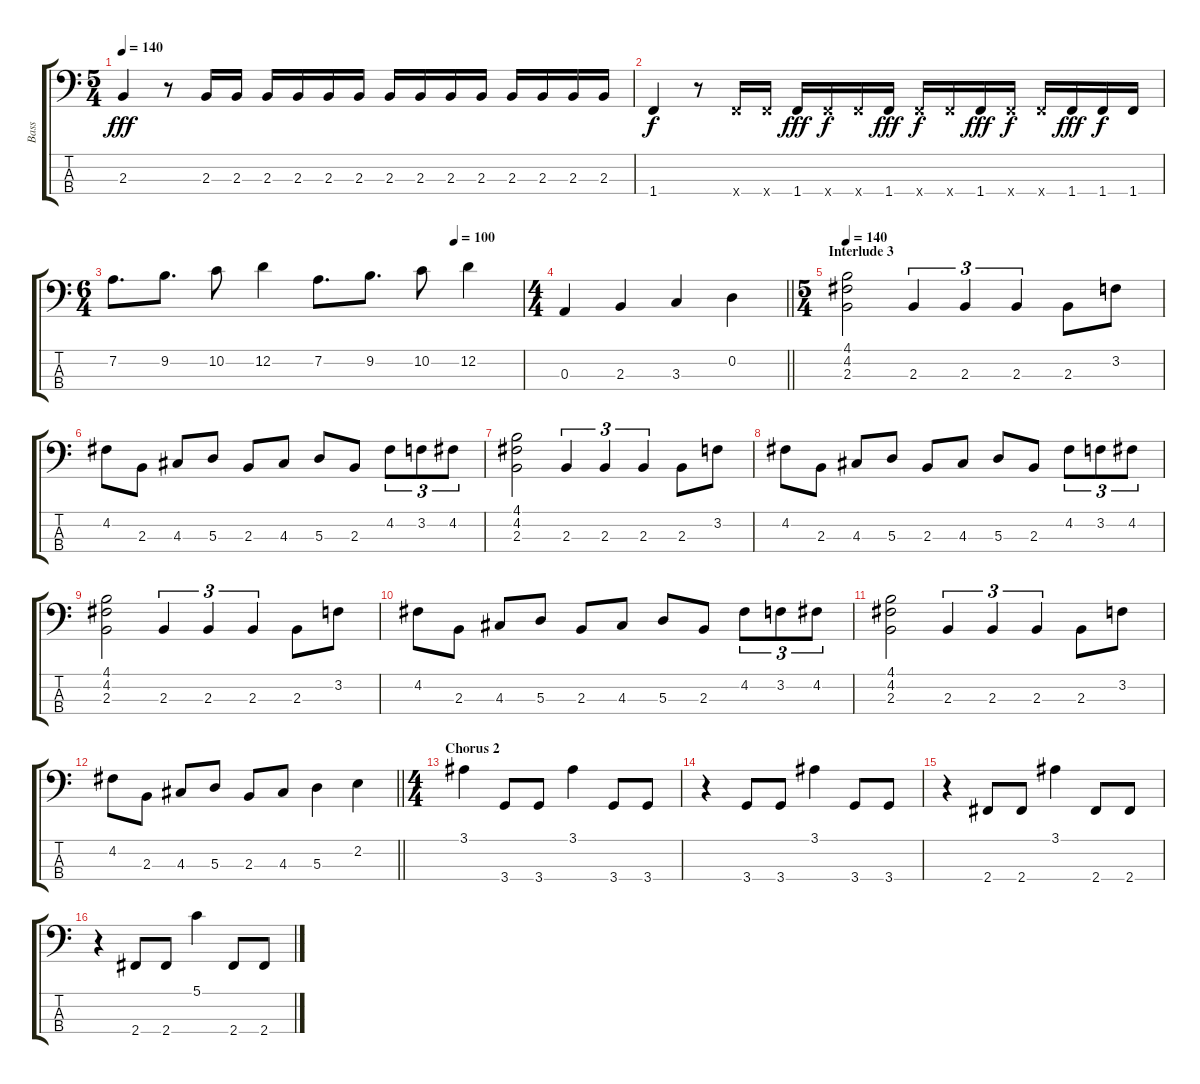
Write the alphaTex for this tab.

\track ("Bass" "Bass") {instrument electricbassfinger}
\staff {score tabs}
\tuning (G2 D2 A1 E1) {hide}
\ts (5 4)
\tempo 140
\clef f4
\ks c
2.3.4{dy fff} r.8 2.3.16 2.3.16 2.3.16 2.3.16 2.3.16 2.3.16 2.3.16 2.3.16 2.3.16 2.3.16 2.3.16 2.3.16 2.3.16 2.3.16 |
1.4.4{dy f} r.8 1.4{x}.16 1.4{x}.16 1.4.16{dy fff} 1.4{x}.16{dy f} 1.4{x}.16 1.4.16{dy fff} 1.4{x}.16{dy f} 1.4{x}.16 1.4.16{dy fff} 1.4{x}.16{dy f} 1.4{x}.16 1.4.16{dy fff} 1.4.16{dy f} 1.4.16 |
\ts (6 4)
\tempo (100 0.8333333333333334)
7.2.8{d} 9.2.8{d} 10.2.8 12.2.4 7.2.8{d} 9.2.8{d} 10.2.8 12.2.4 |
\ts (4 4)
\barLineRight lightlight
0.3.4 2.3.4 3.3.4 0.2.4 |
\ts (5 4)
\section ("" "Interlude 3")
\tempo 140
(4.1 4.2 2.3).2 2.3.4{tu (3 2)} 2.3.4{tu (3 2)} 2.3.4{tu (3 2)} 2.3.8 3.2.8 |
4.2.8 2.3.8 4.3.8 5.3.8 2.3.8 4.3.8 5.3.8 2.3.8 4.2.8{tu (3 2)} 3.2.8{tu (3 2)} 4.2.8{tu (3 2)} |
(4.1 4.2 2.3).2 2.3.4{tu (3 2)} 2.3.4{tu (3 2)} 2.3.4{tu (3 2)} 2.3.8 3.2.8 |
4.2.8 2.3.8 4.3.8 5.3.8 2.3.8 4.3.8 5.3.8 2.3.8 4.2.8{tu (3 2)} 3.2.8{tu (3 2)} 4.2.8{tu (3 2)} |
(4.1 4.2 2.3).2 2.3.4{tu (3 2)} 2.3.4{tu (3 2)} 2.3.4{tu (3 2)} 2.3.8 3.2.8 |
4.2.8 2.3.8 4.3.8 5.3.8 2.3.8 4.3.8 5.3.8 2.3.8 4.2.8{tu (3 2)} 3.2.8{tu (3 2)} 4.2.8{tu (3 2)} |
(4.1 4.2 2.3).2 2.3.4{tu (3 2)} 2.3.4{tu (3 2)} 2.3.4{tu (3 2)} 2.3.8 3.2.8 |
\barLineRight lightlight
4.2.8 2.3.8 4.3.8 5.3.8 2.3.8 4.3.8 5.3.4 2.2.4 |
\ts (4 4)
\section ("" "Chorus 2")
3.1.4 3.4.8 3.4.8 3.1.4 3.4.8 3.4.8 |
r.4 3.4.8 3.4.8 3.1.4 3.4.8 3.4.8 |
r.4 2.4.8 2.4.8 3.1.4 2.4.8 2.4.8 |
r.4 2.4.8 2.4.8 5.1.4 2.4.8 2.4.8
